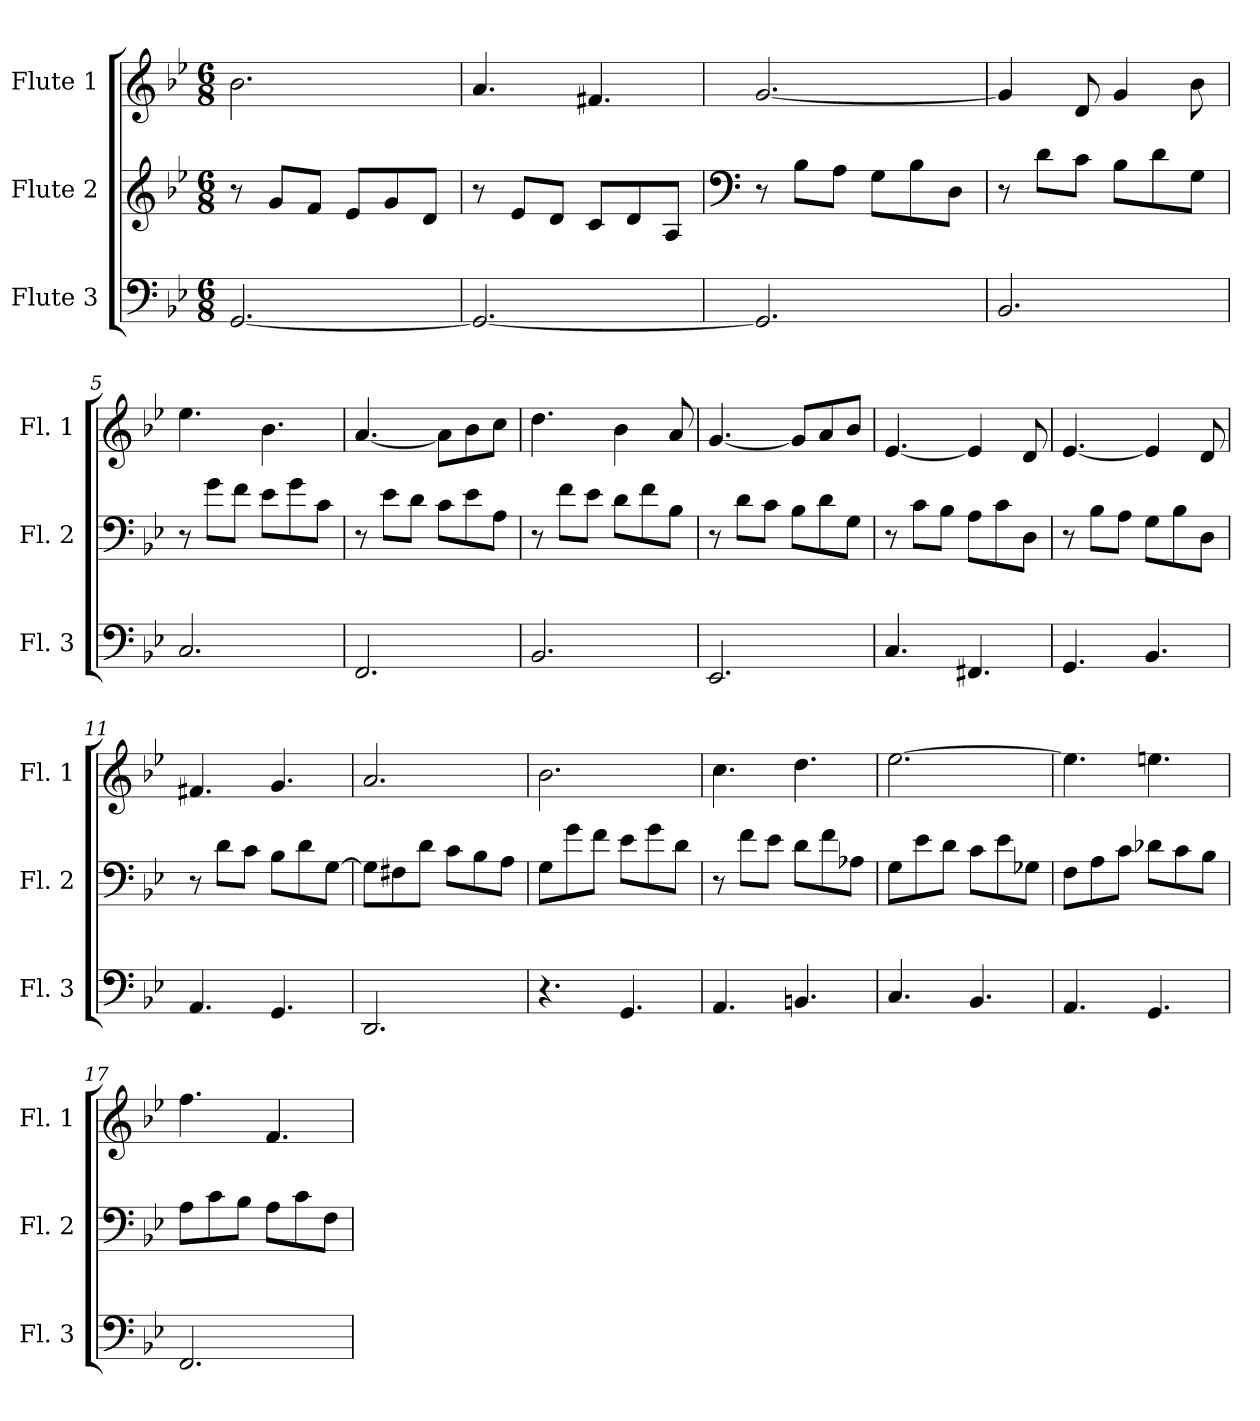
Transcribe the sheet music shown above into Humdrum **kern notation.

**kern	**kern	**kern
*part3	*part2	*part1
*staff3	*staff2	*staff1
*I"Flute 3	*I"Flute 2	*I"Flute 1
*I'Fl. 3	*I'Fl. 2	*I'Fl. 1
*clefF4	*clefG2	*clefG2
*k[b-e-]	*k[b-e-]	*k[b-e-]
*M6/8	*M6/8	*M6/8
=1	=1	=1
[2.GG/	8r	2.b-\
.	8g/L	.
.	8f/J	.
.	8e-/L	.
.	8g/	.
.	8d/J	.
=2	=2	=2
2.GG/_	8r	4.a/
.	8e-/L	.
.	8d/J	.
.	8c/L	4.f#X/
.	8d/	.
.	8A/J	.
=3	=3	=3
*	*clefF4	*
2.GG/]	8r	[2.g/
.	8B-\L	.
.	8A\J	.
.	8G\L	.
.	8B-\	.
.	8D\J	.
=4	=4	=4
2.BB-/	8r	4g/]
.	8d\L	.
.	8c\J	8d/
.	8B-\L	4g/
.	8d\	.
.	8G\J	8b-\
=5	=5	=5
2.C/	8r	4.ee-\
.	8g\L	.
.	8f\J	.
.	8e-\L	4.b-\
.	8g\	.
.	8c\J	.
!!LO:LB:g=z
=6	=6	=6
2.FF/	8r	[4.a/
.	8e-\L	.
.	8d\J	.
.	8c\L	8a\L]
.	8e-\	8b-\
.	8A\J	8cc\J
=7	=7	=7
2.BB-/	8r	4.dd\
.	8f\L	.
.	8e-\J	.
.	8d\L	4b-\
.	8f\	.
.	8B-\J	8a/
=8	=8	=8
2.EE-/	8r	[4.g/
.	8d\L	.
.	8c\J	.
.	8B-\L	8g/L]
.	8d\	8a/
.	8G\J	8b-/J
=9	=9	=9
4.C/	8r	[4.e-/
.	8c\L	.
.	8B-\J	.
4.FF#X/	8A\L	4e-/]
.	8c\	.
.	8D\J	8d/
=10	=10	=10
4.GG/	8r	[4.e-/
.	8B-\L	.
.	8A\J	.
4.BB-/	8G\L	4e-/]
.	8B-\	.
.	8D\J	8d/
!!LO:LB:g=z
=11	=11	=11
4.AA/	8r	4.f#X/
.	8d\L	.
.	8c\J	.
4.GG/	8B-\L	4.g/
.	8d\	.
.	[8G\J	.
=12	=12	=12
2.DD/	8G\L]	2.a/
.	8F#X\	.
.	8d\J	.
.	8c\L	.
.	8B-\	.
.	8A\J	.
=13	=13	=13
4.r	8G\L	2.b-\
.	8g\	.
.	8f\J	.
4.GG/	8e-\L	.
.	8g\	.
.	8d\J	.
=14	=14	=14
4.AA/	8r	4.cc\
.	8f\L	.
.	8e-\J	.
4.BBn/	8d\L	4.dd\
.	8f\	.
.	8A-X\J	.
=15	=15	=15
4.C/	8G\L	[2.ee-\
.	8e-\	.
.	8d\J	.
4.BB-/	8c\L	.
.	8e-\	.
.	8G-X\J	.
!!LO:LB:g=z
=16	=16	=16
4.AA/	8F\L	4.ee-\]
.	8A\	.
.	8c\J	.
4.GG/	8d-X\L	4.een\
.	8c\	.
.	8B-\J	.
=17	=17	=17
2.FF/	8A\L	4.ff\
.	8c\	.
.	8B-\J	.
.	8A\L	4.f/
.	8c\	.
.	8F\J	.
=	=	=
*-	*-	*-
